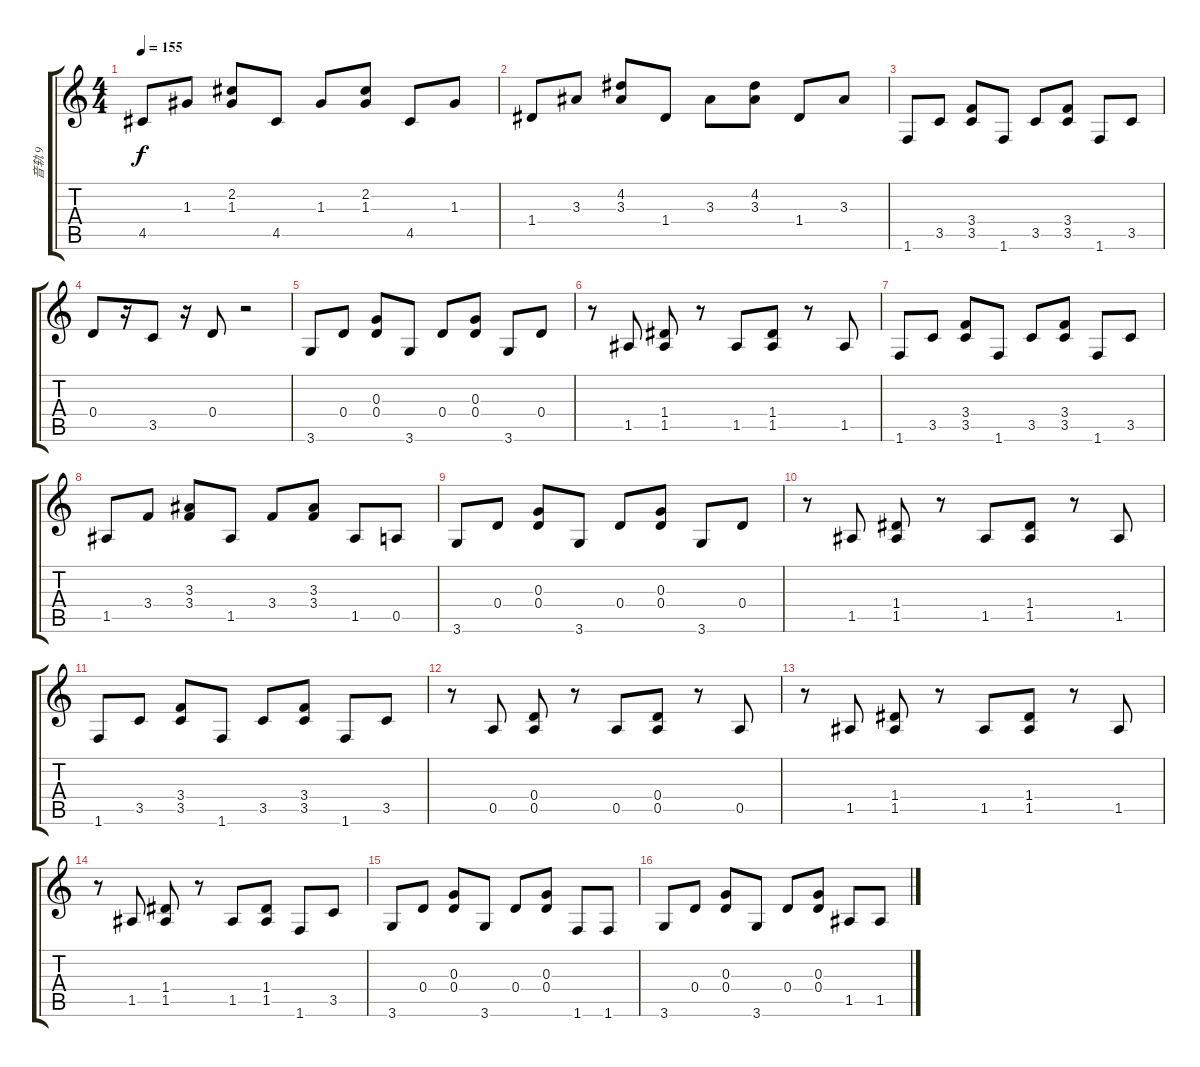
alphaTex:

\track ("音轨 9" "音轨 9") {instrument distortionguitar}
\staff {score tabs}
\tuning (E4 B3 G3 D3 A2 E2) {hide}
\ts (4 4)
\tempo 155
\clef g2
\ks c
4.5.8{dy f} 1.3.8 (2.2 1.3).8 4.5.8 1.3.8 (2.2 1.3).8 4.5.8 1.3.8 |
1.4.8 3.3.8 (4.2 3.3).8 1.4.8 3.3.8 (4.2 3.3).8 1.4.8 3.3.8 |
1.6.8 3.5.8 (3.4 3.5).8 1.6.8 3.5.8 (3.4 3.5).8 1.6.8 3.5.8 |
0.4.8 r.16 3.5.8 r.16 0.4.8 r.2 |
3.6.8 0.4.8 (0.3 0.4).8 3.6.8 0.4.8 (0.3 0.4).8 3.6.8 0.4.8 |
r.8 1.5.8 (1.4 1.5).8 r.8 1.5.8 (1.4 1.5).8 r.8 1.5.8 |
1.6.8 3.5.8 (3.4 3.5).8 1.6.8 3.5.8 (3.4 3.5).8 1.6.8 3.5.8 |
1.5.8 3.4.8 (3.3 3.4).8 1.5.8 3.4.8 (3.3 3.4).8 1.5.8 0.5.8 |
3.6.8 0.4.8 (0.3 0.4).8 3.6.8 0.4.8 (0.3 0.4).8 3.6.8 0.4.8 |
r.8 1.5.8 (1.4 1.5).8 r.8 1.5.8 (1.4 1.5).8 r.8 1.5.8 |
1.6.8 3.5.8 (3.4 3.5).8 1.6.8 3.5.8 (3.4 3.5).8 1.6.8 3.5.8 |
r.8 0.5.8 (0.4 0.5).8 r.8 0.5.8 (0.4 0.5).8 r.8 0.5.8 |
r.8 1.5.8 (1.4 1.5).8 r.8 1.5.8 (1.4 1.5).8 r.8 1.5.8 |
r.8 1.5.8 (1.4 1.5).8 r.8 1.5.8 (1.4 1.5).8 1.6.8 3.5.8 |
3.6.8 0.4.8 (0.3 0.4).8 3.6.8 0.4.8 (0.3 0.4).8 1.6.8 1.6.8 |
3.6.8 0.4.8 (0.3 0.4).8 3.6.8 0.4.8 (0.3 0.4).8 1.5.8 1.5.8
